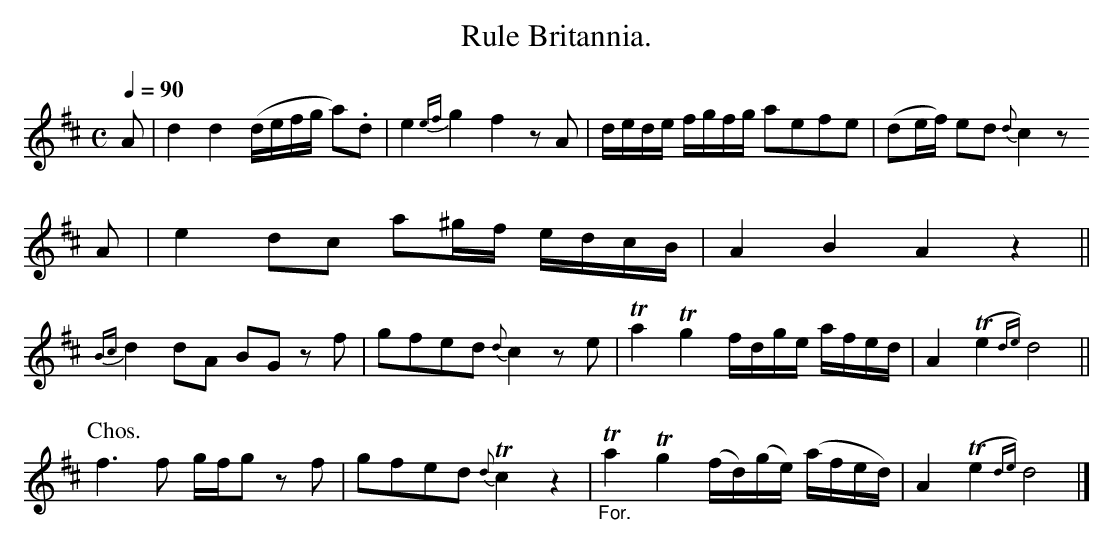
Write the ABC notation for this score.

X:1
T:Rule Britannia.
M:C
L:1/8
Q:1/4=90
K:D
A|      d2       d2      (d/e/f/g/     a).d    | e2 {ef}g2      f2  z   \
A|      d/e/d/e/ f/g/f/g/ aefe                  |(de/f/)  ed    {d}c2  z
A|      e2       dc       a^g/f/       e/d/c/B/ | A2      B2       A2  z2||
    {Bc}d2       dA       BG           z   f    | gfed          {d}c2  z   \
e|     Ta2      Tg2       f/d/g/e/     a/f/e/d/ | A2    (Te2{de})  d4    ||
P:Chos.
        f3        f       g/f/g        z   f    | gfed        {d}Tc2 z2 |\
"_For."Ta2      Tg2      (f/d/)(g/e/) (a/f/e/d/)| A2    (Te2{de})  d4    |]
